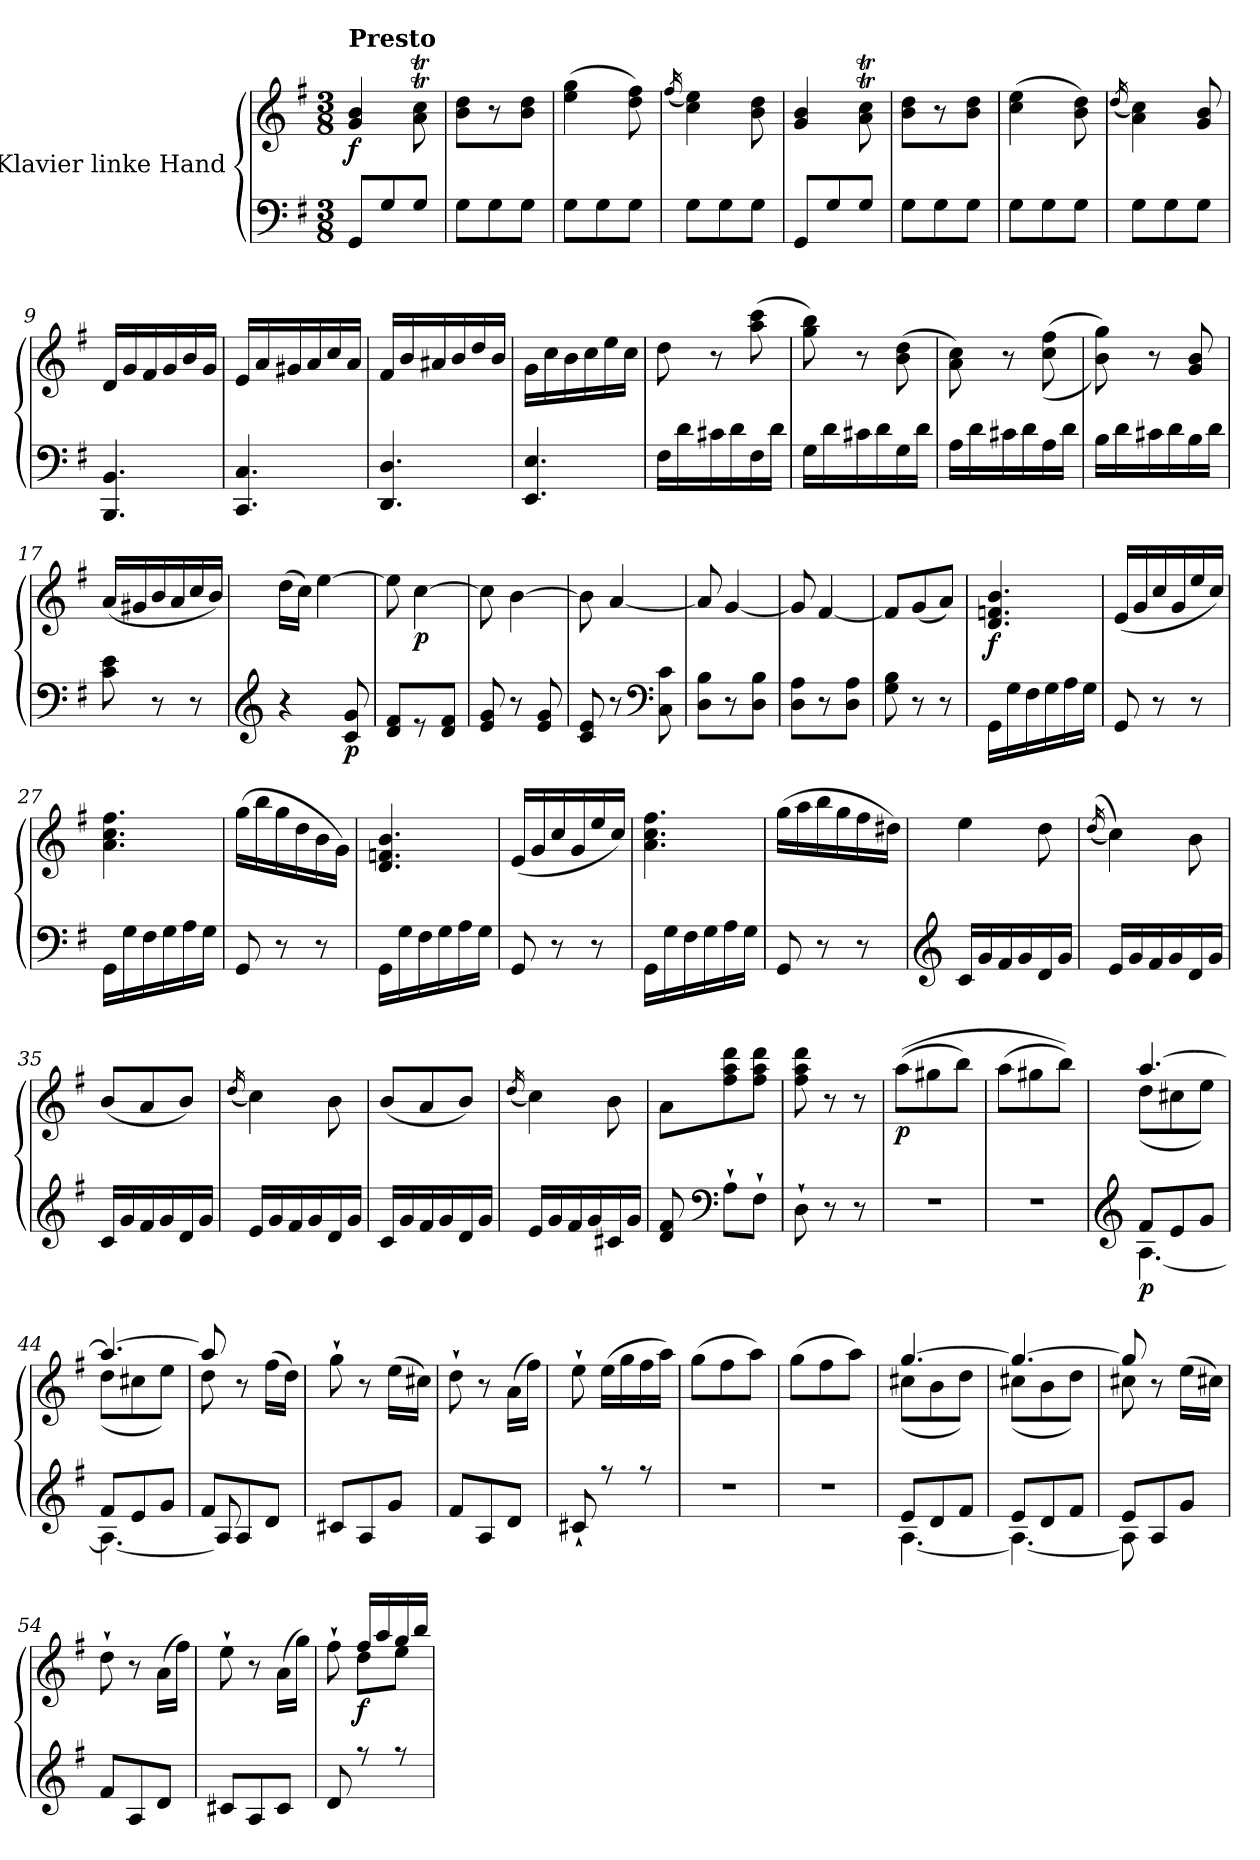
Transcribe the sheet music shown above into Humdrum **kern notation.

**kern	**kern	**dynam
*part1	*part1	*part1
*staff2	*staff1	*staff1/2
*I"Klavier linke Hand	*	*
*clefF4	*clefG2	*
*k[f#]	*k[f#]	*
*M3/8	*M3/8	*
=1	=1	=1
!	!LO:TX:a:B:t=Presto	!
!	!	!LO:DY:b
8GG/L	4g/ 4b/	f
8G/	.	.
8G/J	8a\T 8cc\T	.
=2	=2	=2
8G\L	8b\ 8dd\L	.
8G\	8r	.
8G\J	8b\ 8dd\J	.
=3	=3	=3
8G\L	(>4ee\ 4gg\	.
8G\	.	.
8G\J	8dd\ 8ff#\)	.
=4	=4	=4
.	(<16qff#/	.
8G\L	4cc\ 4ee\)	.
8G\	.	.
8G\J	8b\ 8dd\	.
=5	=5	=5
8GG/L	4g/ 4b/	.
8G/	.	.
8G/J	8a\T 8cc\T	.
=6	=6	=6
8G\L	8b\ 8dd\L	.
8G\	8r	.
8G\J	8b\ 8dd\J	.
=7	=7	=7
8G\L	(>4cc\ 4ee\	.
8G\	.	.
8G\J	8b\ 8dd\)	.
!!LO:LB:g=z
=8	=8	=8
.	(<16qdd/	.
8G\L	4a\ 4cc\)	.
8G\	.	.
8G\J	8g/ 8b/	.
=9	=9	=9
4.BBB/ 4.BB/	16d/LL	.
.	16g/	.
.	16f#/	.
.	16g/	.
.	16b/	.
.	16g/JJ	.
=10	=10	=10
4.CC/ 4.C/	16e/LL	.
.	16a/	.
.	16g#X/	.
.	16a/	.
.	16cc/	.
.	16a/JJ	.
=11	=11	=11
4.DD/ 4.D/	16f#/LL	.
.	16b/	.
.	16a#X/	.
.	16b/	.
.	16dd/	.
.	16b/JJ	.
=12	=12	=12
4.EE/ 4.E/	16g\LL	.
.	16cc\	.
.	16b\	.
.	16cc\	.
.	16ee\	.
.	16cc\JJ	.
=13	=13	=13
16F#\LL	8dd\	.
16d\	.	.
16c#X\	8r	.
16d\	.	.
16F#\	(>8aa\ 8ccc\	.
16d\JJ	.	.
!!LO:LB:g=z
=14	=14	=14
16G\LL	8gg\ 8bb\)	.
16d\	.	.
16c#X\	8r	.
16d\	.	.
16G\	(>8b\ 8dd\	.
16d\JJ	.	.
=15	=15	=15
16A\LL	8a\ 8cc\)	.
16d\	.	.
16c#X\	8r	.
16d\	.	.
16A\	(<(>8cc\ 8ff#\	.
16d\JJ	.	.
=16	=16	=16
16B\LL	8b\ 8gg\))	.
16d\	.	.
16c#X\	8r	.
16d\	.	.
16B\	8g/ 8b/	.
16d\JJ	.	.
=17	=17	=17
8c\ 8e\	(<16a/LL	.
.	16g#X/	.
8r	16b/	.
.	16a/	.
8r	16cc/	.
.	16b/JJ)	.
=18	=18	=18
*clefG2	*	*
4r	(>16dd\LL	.
.	16cc\JJ)	.
.	[4ee\	.
!	!	!LO:DY:b=2
8c/ 8g/	.	p
=19	=19	=19
8d/ 8f#/L	8ee\]	.
!	!	!LO:DY:b
8r	[4cc\	p
8d/ 8f#/J	.	.
!!LO:LB:g=z
=20	=20	=20
8e/ 8g/	8cc\]	.
8r	[4b\	.
8e/ 8g/	.	.
=21	=21	=21
8c/ 8e/	8b\]	.
8r	[4a/	.
*clefF4	*	*
8C\ 8c\	.	.
=22	=22	=22
8D\ 8B\L	8a/]	.
8r	[4g/	.
8D\ 8B\J	.	.
=23	=23	=23
8D\ 8A\L	8g/]	.
8r	[4f#/	.
8D\ 8A\J	.	.
=24	=24	=24
8G\ 8B\	8f#/L]	.
8r	(<8g/	.
8r	8a/J)	.
=25	=25	=25
!	!	!LO:DY:b
16GG\LL	4.d/ 4.fn/ 4.b/	f
16G\	.	.
16F#\	.	.
16G\	.	.
16A\	.	.
16G\JJ	.	.
=26	=26	=26
8GG/	(<16e/LL	.
.	16g/	.
8r	16cc/	.
.	16g/	.
8r	16ee/	.
.	16cc/JJ)	.
!!LO:LB:g=z
=27	=27	=27
16GG\LL	4.a\ 4.cc\ 4.ff#\	.
16G\	.	.
16F#\	.	.
16G\	.	.
16A\	.	.
16G\JJ	.	.
=28	=28	=28
8GG/	(>16gg\LL	.
.	16bb\	.
8r	16gg\	.
.	16dd\	.
8r	16b\	.
.	16g\JJ)	.
=29	=29	=29
16GG\LL	4.d/ 4.fn/ 4.b/	.
16G\	.	.
16F#\	.	.
16G\	.	.
16A\	.	.
16G\JJ	.	.
=30	=30	=30
8GG/	(<16e/LL	.
.	16g/	.
8r	16cc/	.
.	16g/	.
8r	16ee/	.
.	16cc/JJ)	.
=31	=31	=31
16GG\LL	4.a\ 4.cc\ 4.ff#\	.
16G\	.	.
16F#\	.	.
16G\	.	.
16A\	.	.
16G\JJ	.	.
!!LO:PB:g=z
=32	=32	=32
8GG/	(>16gg\LL	.
.	16aa\	.
8r	16bb\	.
.	16gg\	.
8r	16ff#\	.
.	16dd#X\JJ)	.
=33	=33	=33
*clefG2	*	*
16c/LL	4ee\	.
16g/	.	.
16f#/	.	.
16g/	.	.
16d/	8dd\	.
16g/JJ	.	.
=34	=34	=34
.	(<(<16qdd/	.
16e/LL	4cc\))	.
16g/	.	.
16f#/	.	.
16g/	.	.
16d/	8b\	.
16g/JJ	.	.
=35	=35	=35
16c/LL	(<8b/L	.
16g/	.	.
16f#/	8a/	.
16g/	.	.
16d/	8b/J)	.
16g/JJ	.	.
=36	=36	=36
.	(<16qdd/	.
16e/LL	4cc\)	.
16g/	.	.
16f#/	.	.
16g/	.	.
16d/	8b\	.
16g/JJ	.	.
!!LO:LB:g=z
=37	=37	=37
16c/LL	(<8b/L	.
16g/	.	.
16f#/	8a/	.
16g/	.	.
16d/	8b/J)	.
16g/JJ	.	.
=38	=38	=38
.	(<16qdd/	.
16e/LL	4cc\)	.
16g/	.	.
16f#/	.	.
16g/	.	.
16c#X/	8b\	.
16g/JJ	.	.
=39	=39	=39
8d/ 8f#/	8a\L	.
*clefF4	*	*
8A`\L	8ff#\ 8aa\ 8ddd\	.
8F#`\J	8ff#\ 8aa\ 8ddd\J	.
=40	=40	=40
8D`\	8ff#\ 8aa\ 8ddd\	.
8r	8r	.
8r	8r	.
=41	=41	=41
!	!	!LO:DY:b
4.r	(>(>8aa\L	p
.	8gg#X\	.
.	8bb\J)	.
=42	=42	=42
4.r	(>8aa\L	.
.	8gg#X\	.
.	8bb\J))	.
!!LO:LB:g=z
=43	=43	=43
*clefG2	*	*
*^	*^	*
!	!	!	!	!LO:DY:b=2
8f#/L	[4.A\	[4.aa/	(<8dd\L	p
8e/	.	.	8cc#X\	.
8g/J	.	.	8ee\J)	.
=44	=44	=44	=44	=44
8f#/L	4.A\_	4.aa/_	(<8dd\L	.
8e/	.	.	8cc#X\	.
8g/J	.	.	8ee\J)	.
=45	=45	=45	=45	=45
8f#/L	8A/]	8aa/]	8dd\	.
8A/	4ryy	8r	4ryy	.
8d/J	.	(>16ff#\LL	.	.
.	.	16dd\JJ)	.	.
*	*	*v	*v	*
=46	=46	=46	=46
4.ryy	8c#X/L	8gg`\	.
.	8A/	8r	.
.	8g/J	(>16ee\LL	.
.	.	16cc#X\JJ)	.
=47	=47	=47	=47
4.ryy	8f#/L	8dd`\	.
.	8A/	8r	.
.	8d/J	(>16a\LL	.
.	.	16ff#\JJ)	.
=48	=48	=48	=48
4.ryy	8c#X`/	8ee`\	.
.	8rff	(>16ee\LL	.
.	.	16gg\	.
.	8rff	16ff#\	.
.	.	16aa\JJ)	.
*v	*v	*	*
=49	=49	=49
4.r	(>8gg\L	.
.	8ff#\	.
.	8aa\J)	.
!!LO:LB:g=z
=50	=50	=50
4.r	(>8gg\L	.
.	8ff#\	.
.	8aa\J)	.
=51	=51	=51
*^	*^	*
8e/L	[4.A\	[4.gg/	(<8cc#X\L	.
8d/	.	.	8b\	.
8f#/J	.	.	8dd\J)	.
=52	=52	=52	=52	=52
8e/L	4.A\_	4.gg/_	(<8cc#X\L	.
8d/	.	.	8b\	.
8f#/J	.	.	8dd\J)	.
=53	=53	=53	=53	=53
8e/L	8A\]	8gg/]	8cc#X\	.
8A/	4ryy	8r	4ryy	.
8g/J	.	(>16ee\LL	.	.
.	.	16cc#X\JJ)	.	.
*	*	*v	*v	*
=54	=54	=54	=54
4.ryy	8f#/L	8dd`\	.
.	8A/	8r	.
.	8d/J	(>16a\LL	.
.	.	16ff#\JJ)	.
=55	=55	=55	=55
4.ryy	8c#X/L	8ee`\	.
.	8A/	8r	.
.	8c#/J	(>16a\LL	.
.	.	16gg\JJ)	.
=56	=56	=56	=56
*	*	*^	*
4.ryy	8d/	8ff#`\	8ryy	.
!	!	!	!	!LO:DY:b
.	8rff	16ff#/LL	8dd\L	f
.	.	16aa/	.	.
.	8rff	16gg/	8ee\J	.
.	.	16bb/JJ	.	.
*v	*v	*	*	*
*	*v	*v	*
=	=	=
*-	*-	*-
